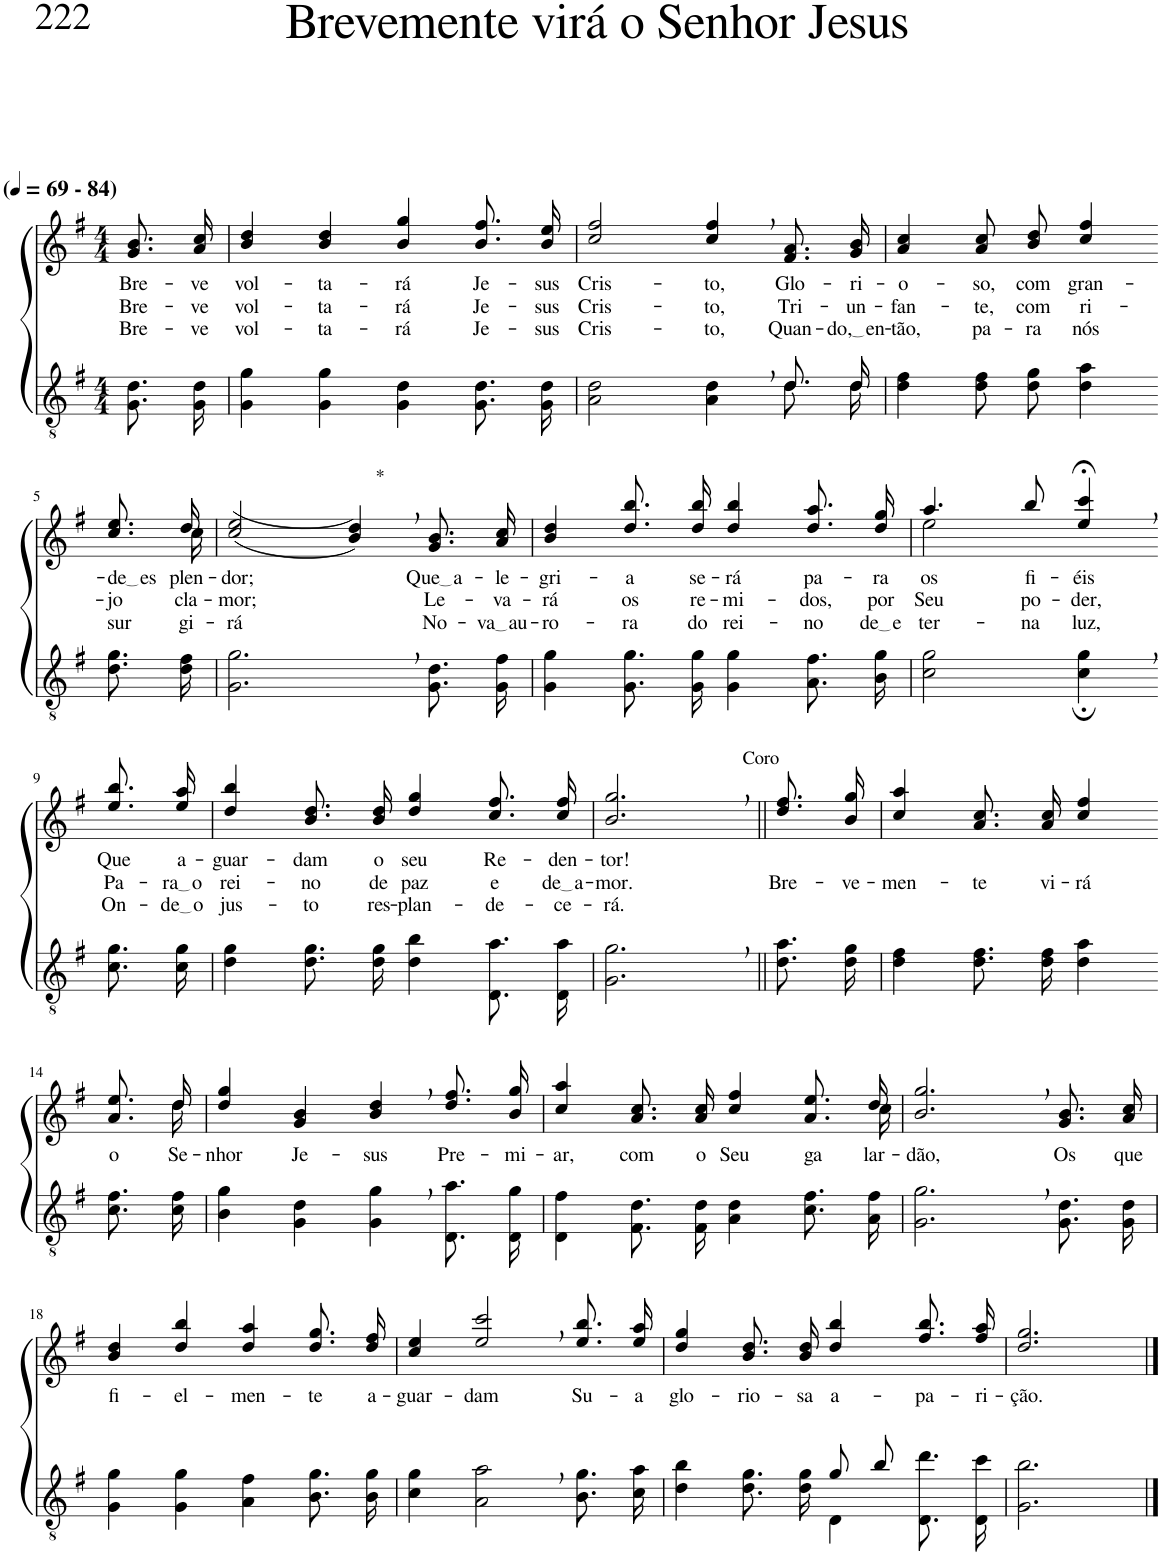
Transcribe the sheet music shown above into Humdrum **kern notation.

**kern	**kern	**text	**text	**text
*part2	*part1	*part1	*part1	*part1
*staff2	*staff1	*staff1	*staff1	*staff1
*I"Parte III e IV	*I"Parte I e II	*	*	*
*clefGv2	*clefG2	*	*	*
*Trd5c9	*Trd5c9	*	*	*
*k[f#]	*k[f#]	*	*	*
*M4/4	*M4/4	*	*	*
*MM69	*MM69	*	*	*
=1	=1	=1	=1	=1
!	!LO:TX:a:B:t=(	!	!	!
!	!LO:TX:a:B:t=- 84)	!	!	!
!	!	!LO:LY:b	!LO:LY:b	!LO:LY:b
8.G\ 8.d\L	8.g/ 8.b/L	Bre-	Bre-	Bre-
!	!	!LO:LY:b	!LO:LY:b	!LO:LY:b
16G\ 16d\Jk	16a/ 16cc/Jk	-ve	-ve	-ve
=2	=2	=2	=2	=2
!	!	!LO:LY:b	!LO:LY:b	!LO:LY:b
4G\ 4g\	4b/ 4dd/	vol-	vol-	vol-
!	!	!LO:LY:b	!LO:LY:b	!LO:LY:b
4G\ 4g\	4b/ 4dd/	-ta-	-ta-	-ta-
!	!	!LO:LY:b	!LO:LY:b	!LO:LY:b
4G\ 4d\	4b/ 4gg/	-rá	-rá	-rá
!	!	!LO:LY:b	!LO:LY:b	!LO:LY:b
8.G\ 8.d\L	8.b\ 8.ff#\L	Je-	Je-	Je-
!	!	!LO:LY:b	!LO:LY:b	!LO:LY:b
16G\ 16d\Jk	16b\ 16ee\Jk	-sus	-sus	-sus
=3	=3	=3	=3	=3
*^	*	*	*	*
!	!	!	!LO:LY:b	!LO:LY:b	!LO:LY:b
2.ryy	2A\ 2d\	2cc/ 2ff#/	Cris-	Cris-	Cris-
!	!	!	!LO:LY:b	!LO:LY:b	!LO:LY:b
.	4A\ 4d\	4cc/, 4ff#/,	-to,	-to,	-to,
!	!	!	!LO:LY:b	!LO:LY:b	!LO:LY:b
8.d/L	8.d\L	8.f#/ 8.a/L	Glo-	Tri-	Quan-
!	!	!	!LO:LY:b	!LO:LY:b	!LO:LY:b
16d/Jk	16d\Jk	16g/ 16b/Jk	-ri-	-un-	do, en
=4	=4	=4	=4	=4	=4
!	!	!	!LO:LY:b	!LO:LY:b	!LO:LY:b
*v	*v	*	*	*	*
4d\ 4f#\	4a/ 4cc/	-o-	-fan-	-tão,
!	!	!LO:LY:b	!LO:LY:b	!LO:LY:b
8d\ 8f#\L	8a\ 8cc\L	-so,	-te,	pa-
!	!	!LO:LY:b	!LO:LY:b	!LO:LY:b
8d\ 8g\J	8b\ 8dd\J	com	com	-ra
!	!	!LO:LY:b	!LO:LY:b	!LO:LY:b
4d\ 4a\	4cc/ 4ff#/	gran-	ri-	nós
!!LO:LB:g=z
=5-	=5-	=5-	=5-	=5-
!	!	!LO:LY:b	!LO:LY:b	!LO:LY:b
*	*^	*	*	*
8.d\ 8.g\L	8.cc\ 8.ee\L	8.ryy	de es	-jo	sur-
!	!	!	!LO:LY:b	!LO:LY:b	!LO:LY:b
16d\ 16f#\Jk	16dd\Jk	16cc\	-plen-	cla-	-gi-
=6	=6	=6	=6	=6	=6
!	!	!	!LO:LY:b	!LO:LY:b	!LO:LY:b
*	*v	*v	*	*	*
2.G\, 2.g\,	((2cc/ 2ee/	-dor;	-mor;	-rá
!	!LO:TX:a:t=*	!	!	!
.	4b/, 4dd/,))	.	.	.
!	!	!LO:LY:b	!LO:LY:b	!LO:LY:b
8.G\ 8.d\L	8.g/ 8.b/L	Que a	Le-	No-
!	!	!LO:LY:b	!LO:LY:b	!LO:LY:b
16G\ 16f#\Jk	16a/ 16cc/Jk	-le-	-va-	va au
=7	=7	=7	=7	=7
!	!	!LO:LY:b	!LO:LY:b	!LO:LY:b
4G\ 4g\	4b/ 4dd/	-gri-	-rá	-ro-
!	!	!LO:LY:b	!LO:LY:b	!LO:LY:b
8.G\ 8.g\L	8.dd\ 8.bb\L	-a	os	-ra
!	!	!LO:LY:b	!LO:LY:b	!LO:LY:b
16G\ 16g\Jk	16dd\ 16bb\Jk	se-	re-	do
!	!	!LO:LY:b	!LO:LY:b	!LO:LY:b
4G\ 4g\	4dd/ 4bb/	-rá	-mi-	rei-
!	!	!LO:LY:b	!LO:LY:b	!LO:LY:b
8.A\ 8.f#\L	8.dd\ 8.aa\L	pa-	-dos,	-no
!	!	!LO:LY:b	!LO:LY:b	!LO:LY:b
16B\ 16g\Jk	16dd\ 16gg\Jk	-ra	por	de e
=8	=8	=8	=8	=8
*	*^	*	*	*
!	!	!	!LO:LY:b	!LO:LY:b	!LO:LY:b
2c\ 2g\	4.aa/	2ee\	-os	Seu	-ter-
!	!	!	!LO:LY:b	!LO:LY:b	!LO:LY:b
.	8bb/	.	fi-	po-	-na
!	!	!	!LO:LY:b	!LO:LY:b	!LO:LY:b
4c\;, 4g\;,	4ee/;<, 4ccc/;<,	4ryy	-éis	-der,	luz,
!!LO:LB:g=z
=9-	=9-	=9-	=9-	=9-	=9-
!	!	!	!LO:LY:b	!LO:LY:b	!LO:LY:b
*	*v	*v	*	*	*
8.c\ 8.g\L	8.ee\ 8.bb\L	Que	Pa-	On-
!	!	!LO:LY:b	!LO:LY:b	!LO:LY:b
16c\ 16g\Jk	16ee\ 16aa\Jk	a-	ra o	de o
=10	=10	=10	=10	=10
!	!	!LO:LY:b	!LO:LY:b	!LO:LY:b
4d\ 4g\	4dd/ 4bb/	-guar-	rei-	jus-
!	!	!LO:LY:b	!LO:LY:b	!LO:LY:b
8.d\ 8.g\L	8.b\ 8.dd\L	-dam	-no	-to
!	!	!LO:LY:b	!LO:LY:b	!LO:LY:b
16d\ 16g\Jk	16b\ 16dd\Jk	o	de	res-
!	!	!LO:LY:b	!LO:LY:b	!LO:LY:b
4d\ 4b\	4dd/ 4gg/	seu	paz	-plan-
!	!	!LO:LY:b	!LO:LY:b	!LO:LY:b
8.D\ 8.a\L	8.cc\ 8.ff#\L	Re-	e	-de-
!	!	!LO:LY:b	!LO:LY:b	!LO:LY:b
16D\ 16a\Jk	16cc\ 16ff#\Jk	-den-	de a	-ce-
=11	=11	=11	=11	=11
!	!LO:TX:a:t=Coro	!	!	!
!	!	!LO:LY:b	!LO:LY:b	!LO:LY:b
2.G\, 2.g\,	2.b/, 2.gg/,	-tor!	-mor.	-rá.
=12||	=12||	=12||	=12||	=12||
!	!	!	!LO:LY:b	!
8.d\ 8.a\L	8.dd\ 8.ff#\L	.	Bre-	.
!	!	!	!LO:LY:b	!
16d\ 16g\Jk	16b\ 16gg\Jk	.	-ve-	.
=13	=13	=13	=13	=13
!	!	!	!LO:LY:b	!
4d\ 4f#\	4cc/ 4aa/	.	-men-	.
!	!	!	!LO:LY:b	!
8.d\ 8.f#\L	8.a\ 8.cc\L	.	-te	.
!	!	!	!LO:LY:b	!
16d\ 16f#\Jk	16a\ 16cc\Jk	.	vi-	.
!	!	!	!LO:LY:b	!
4d\ 4a\	4cc/ 4ff#/	.	-rá	.
!!LO:LB:g=z
=14-	=14-	=14-	=14-	=14-
*	*^	*	*	*
!	!	!	!LO:LY:b	!	!
8.c\ 8.f#\L	8.ryy	8.a\ 8.ee\L	o	.	.
!	!	!	!LO:LY:b	!	!
16c\ 16f#\Jk	16dd\	16dd\Jk	Se-	.	.
=15	=15	=15	=15	=15	=15
!	!	!	!LO:LY:b	!	!
*	*v	*v	*	*	*
4B\ 4g\	4dd/ 4gg/	-nhor	.	.
!	!	!LO:LY:b	!	!
4G\ 4d\	4g/ 4b/	Je-	.	.
!	!	!LO:LY:b	!	!
4G\, 4g\,	4b/, 4dd/,	-sus	.	.
!	!	!LO:LY:b	!	!
8.D\ 8.a\L	8.dd\ 8.ff#\L	Pre-	.	.
!	!	!LO:LY:b	!	!
16D\ 16g\Jk	16b\ 16gg\Jk	-mi-	.	.
=16	=16	=16	=16	=16
!	!	!LO:LY:b	!	!
*	*^	*	*	*
4D\ 4f#\	4cc/ 4aa/	2...ryy	-ar,	.	.
!	!	!	!LO:LY:b	!	!
8.F#/ 8.d/L	8.a\ 8.cc\L	.	com	.	.
!	!	!	!LO:LY:b	!	!
16F#/ 16d/Jk	16a\ 16cc\Jk	.	o	.	.
!	!	!	!LO:LY:b	!	!
4A\ 4d\	4cc/ 4ff#/	.	Seu	.	.
!	!	!	!LO:LY:b	!	!
8.c\ 8.f#\L	8.a\ 8.ee\L	.	ga-	.	.
!	!	!	!LO:LY:b	!	!
16A\ 16f#\Jk	16dd\Jk	16cc\	-lar-	.	.
=17	=17	=17	=17	=17	=17
!	!	!	!LO:LY:b	!	!
*	*v	*v	*	*	*
2.G\, 2.g\,	2.b/, 2.gg/,	-dão,	.	.
!	!	!LO:LY:b	!	!
8.G\ 8.d\L	8.g/ 8.b/L	Os	.	.
!	!	!LO:LY:b	!	!
16G\ 16d\Jk	16a/ 16cc/Jk	que	.	.
!!LO:LB:g=z
=18	=18	=18	=18	=18
!	!	!LO:LY:b	!	!
4G\ 4g\	4b/ 4dd/	fi-	.	.
!	!	!LO:LY:b	!	!
4G\ 4g\	4dd/ 4bb/	-el-	.	.
!	!	!LO:LY:b	!	!
4A\ 4f#\	4dd/ 4aa/	-men-	.	.
!	!	!LO:LY:b	!	!
8.B\ 8.g\L	8.dd\ 8.gg\L	-te	.	.
!	!	!LO:LY:b	!	!
16B\ 16g\Jk	16dd\ 16ff#\Jk	a-	.	.
=19	=19	=19	=19	=19
!	!	!LO:LY:b	!	!
4c\ 4g\	4cc/ 4ee/	-guar-	.	.
!	!	!LO:LY:b	!	!
2A\, 2a\,	2ee/, 2ccc/,	-dam	.	.
!	!	!LO:LY:b	!	!
8.B\ 8.g\L	8.ee\ 8.bb\L	Su-	.	.
!	!	!LO:LY:b	!	!
16c\ 16a\Jk	16ee\ 16aa\Jk	-a	.	.
=20	=20	=20	=20	=20
*^	*	*	*	*
!	!	!	!LO:LY:b	!	!
2ryy	4d\ 4b\	4dd/ 4gg/	glo-	.	.
!	!	!	!LO:LY:b	!	!
.	8.d\ 8.g\L	8.b\ 8.dd\L	-rio-	.	.
!	!	!	!LO:LY:b	!	!
.	16d\ 16g\Jk	16b\ 16dd\Jk	-sa	.	.
!	!	!	!LO:LY:b	!	!
8g/L	4D\	4dd/ 4bb/	a-	.	.
8b/J	.	.	.	.	.
!	!	!	!LO:LY:b	!	!
4ryy	8.D\ 8.dd\L	8.ff#\ 8.bb\L	-pa-	.	.
!	!	!	!LO:LY:b	!	!
.	16D\ 16cc\Jk	16ff#\ 16aa\Jk	-ri-	.	.
=21	=21	=21	=21	=21	=21
!	!	!	!LO:LY:b	!	!
*v	*v	*	*	*	*
2.G\ 2.b\	2.dd/ 2.gg/	-ção.	.	.
==	==	==	==	==
*-	*-	*-	*-	*-
